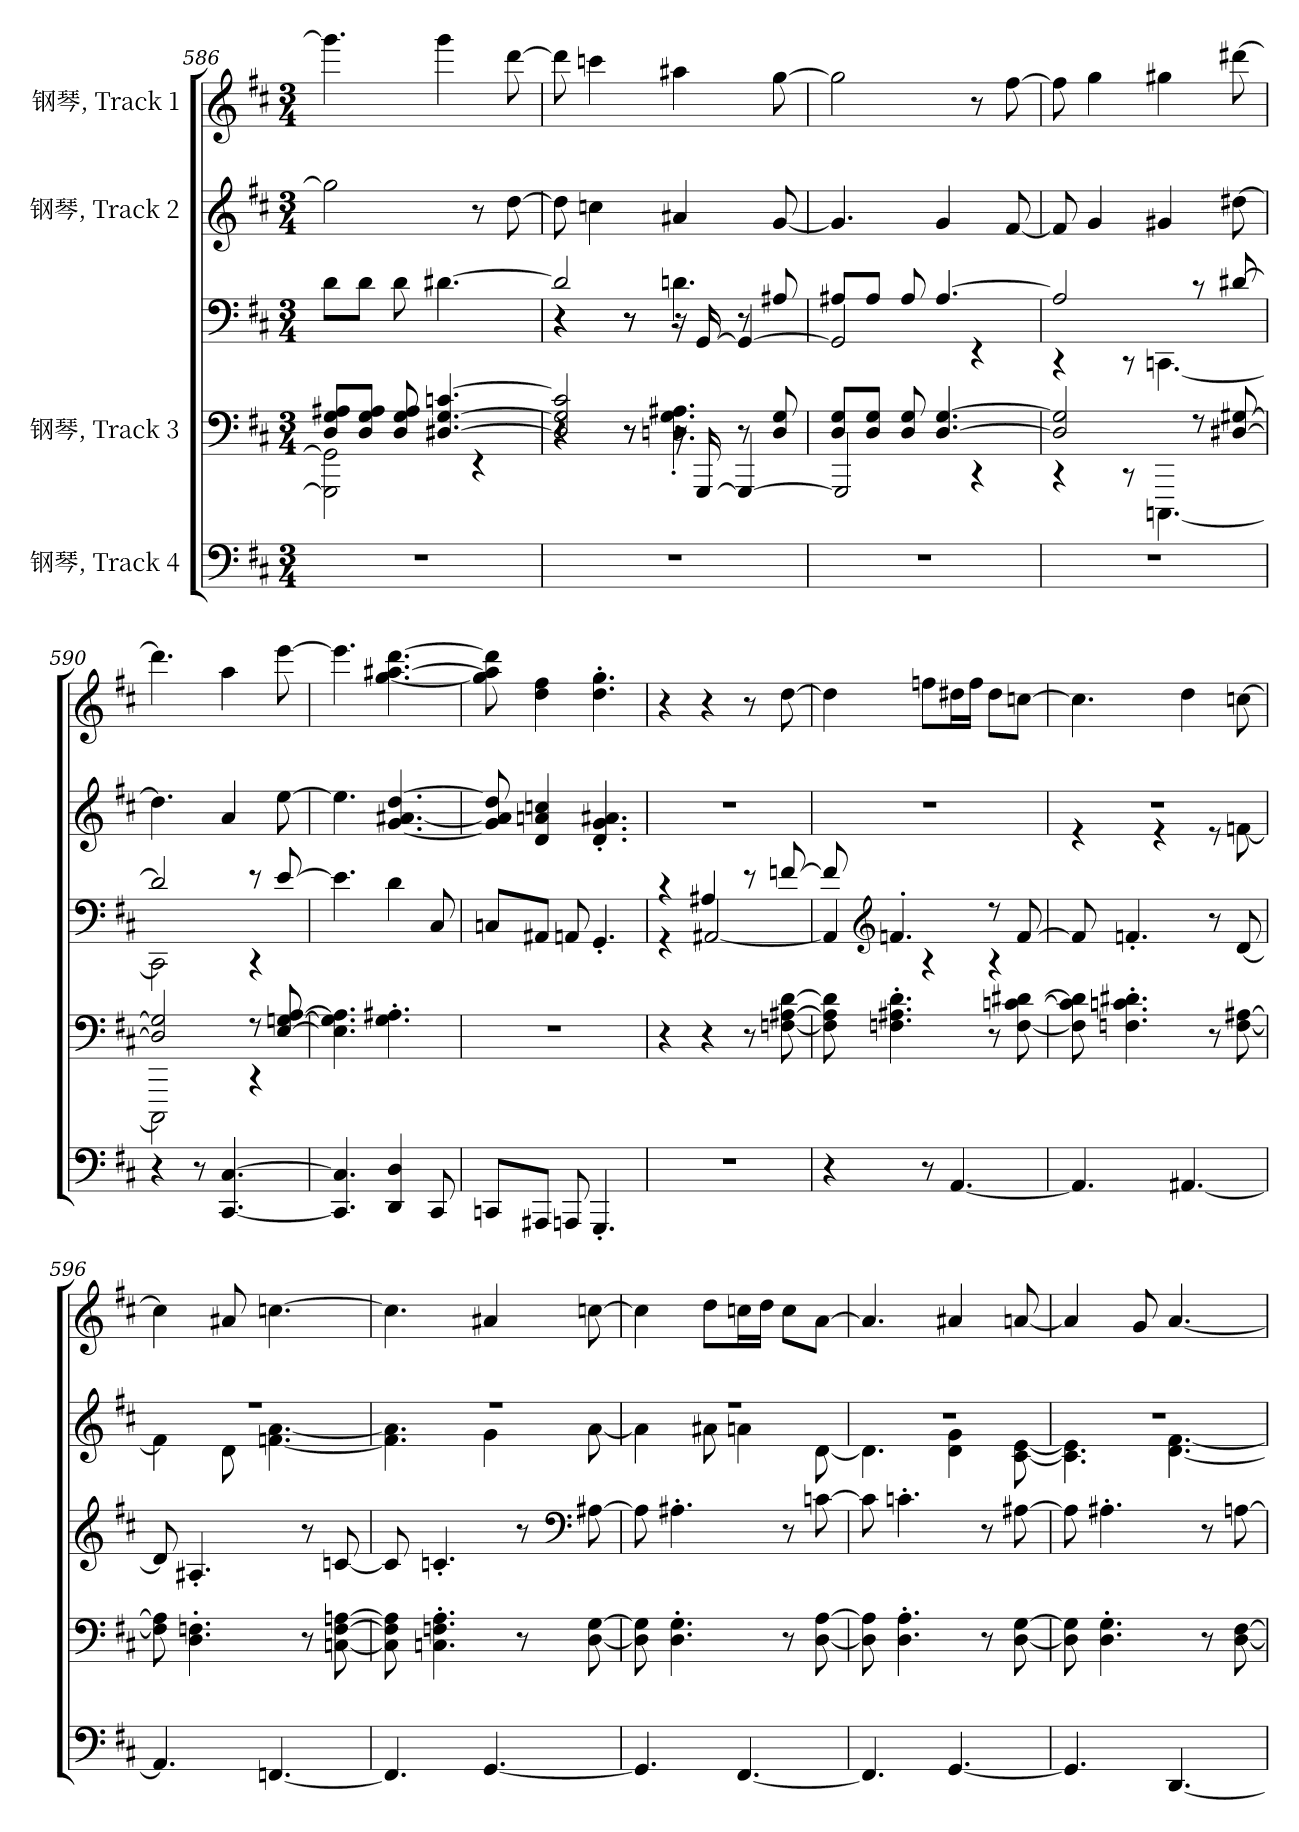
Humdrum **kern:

**kern	**kern	**kern	**kern	**kern
*part4	*part3	*part3	*part2	*part1
*staff5	*staff4	*staff3	*staff2	*staff1
*I"钢琴, Track 4	*I"钢琴, Track 3	*	*I"钢琴, Track 2	*I"钢琴, Track 1
*clefF4	*clefF4	*clefF4	*clefG2	*clefG2
*k[f#c#]	*k[f#c#]	*k[f#c#]	*k[f#c#]	*k[f#c#]
*M3/4	*M3/4	*M3/4	*M3/4	*M3/4
=586	=586	=586	=586	=586
*	*^	*	*	*
2.r	8D/ 8G/ 8A#X/L	2GGG\] 2GG\]	8d\L	2gg\]	4.ggg\]
.	8D/ 8G/ 8A#/J	.	8d\J	.	.
.	8D/ 8G/ 8A#/	.	8d\	.	.
.	[4.D#X/ [4.G/ [4.cn/	.	[4.d#X\	.	4ggg\
.	.	4r	.	8r	.
.	.	.	.	[8dd\	[8ddd\
!!LO:LB:g=z
=587	=587	=587	=587	=587	=587
*	*	*^	*^	*	*
*	*	*	*	*	*^	*	*
2.r	2D#/] 2G/] 2c/]	4r	4r	2d#/]	4r	4r	8dd\]	8ddd\]
.	.	.	.	.	.	.	4ccn\	4cccn\
.	.	8r	8r	.	8r	8r	.	.
.	.	4.Dn\' 4.G\' 4.A#X\'	16r	.	4.dn'\	16r	4a#X/	4aa#X\
.	.	.	[16GGG/	.	.	[16GG/	.	.
.	8r	.	4GGG/_	8r	.	4GG/_	.	.
.	8D/ 8G/	.	.	8A#X/	.	.	[8g/	[8gg\
*	*	*v	*v	*	*	*	*	*
*	*	*	*	*v	*v	*	*
=588	=588	=588	=588	=588	=588	=588
2.r	8D/ 8G/L	2GGG/]	8A#X/L	2GG/]	4.g/]	2gg\]
.	8D/ 8G/J	.	8A#/J	.	.	.
.	8D/ 8G/	.	8A#/	.	.	.
.	[4.D/ [4.G/	.	[4.A#/	.	4g/	.
.	.	4r	.	4r	.	8r
.	.	.	.	.	[8f#/	[8ff#\
=589	=589	=589	=589	=589	=589	=589
2.r	2D/] 2G/]	4r	2A#/]	4r	8f#/]	8ff#\]
.	.	.	.	.	4g/	4gg\
.	.	8r	.	8r	.	.
.	.	[4.CCCn\	.	[4.CCn\	4g#X/	4gg#X\
.	8r	.	8r	.	.	.
.	[8D#X/ [8G#X/	.	[8d#X/	.	[8dd#X\	[8ddd#X\
=590	=590	=590	=590	=590	=590	=590
4r	2D#/] 2G#/]	2CCC\]	2d#/]	2CC\]	4.dd#\]	4.ddd#\]
8r	.	.	.	.	.	.
[4.CC#/ [4.C#/	.	.	.	.	4a/	4aa\
.	8r	4r	8r	4r	.	.
.	[8E/ [8Gn/ [8A/	.	[8e/	.	[8ee\	[8eee\
*	*v	*v	*	*	*	*
*	*	*v	*v	*	*
!!LO:PB:g=z
=591	=591	=591	=591	=591
4.CC#/] 4.C#/]	4.E\] 4.G\] 4.A\]	4.e\]	4.ee\]	4.eee\]
4DD/ 4D/	4.G\' 4.A#X\'	4d\	[4.g/ [4.a#X/ [4.dd/	[4.gg\ [4.aa#X\ [4.ddd\
8CC#/	.	8C#/	.	.
=592	=592	=592	=592	=592
8CCn/L	2.r	8Cn/L	8g/] 8a#/] 8dd/]	8gg\] 8aa#\] 8ddd\]
8AAA#X/J	.	8AA#X/J	4d/ 4an/ 4ccn/	4dd\ 4ff#\
8AAAn/	.	8AAn/	.	.
4.GGG'/	.	4.GG'/	4.d/' 4.g/' 4.a#X/'	4.dd\' 4.gg\'
=593	=593	=593	=593	=593
*	*	*^	*	*
2.r	4r	4r	4r	2.r	4r
.	4r	4A#X/	[2AA#X/	.	4r
.	8r	8r	.	.	8r
.	[8Fn\ [8A#X\ [8d\	[8fn/	.	.	[8dd\
=594	=594	=594	=594	=594	=594
4r	8F\] 8A#\] 8d\]	8f/]	4AA#/]	2.r	4dd\]
*	*	*clefG2	*	*	*
.	4.Fn\' 4.A#X\' 4.d\'	4.fn'/	.	.	.
8r	.	.	4r	.	8ffn\L
[4.AA/	.	.	.	.	16dd#X\L
.	.	.	.	.	16ff\JJ
.	8r	8r	4r	.	8dd#\L
.	[8F\ [8cn\ [8d#X\	[8f/	.	.	[8ccn\J
*	*	*v	*v	*	*
!!LO:LB:g=z
=595	=595	=595	=595	=595
*	*	*	*^	*
4.AA/]	8F\] 8c\] 8d#\]	8f/]	2.r	4r	4.cc\]
.	4.Fn\' 4.cn\' 4.d#X\'	4.fn'/	.	.	.
.	.	.	.	4r	.
[4.AA#X/	.	.	.	.	4dd\
.	8r	8r	.	8r	.
.	[8F\ [8A#X\	[8d/	.	[8fn\	[8ccn\
=596	=596	=596	=596	=596	=596
4.AA#/]	8F\] 8A#\]	8d/]	2.r	4f\]	4cc\]
.	4.D\' 4.Fn\'	4.A#X'/	.	.	.
.	.	.	.	8d\	8a#X/
[4.FFn/	.	.	.	[4.fn\ [4.a\	[4.ccn\
.	8r	8r	.	.	.
.	[8Cn\ [8F\ [8An\	[8cn/	.	.	.
=597	=597	=597	=597	=597	=597
4.FF/]	8C\] 8F\] 8A\]	8c/]	2.r	4.f\] 4.a\]	4.cc\]
.	4.Cn\' 4.Fn\' 4.A\'	4.cn'/	.	.	.
[4.GG/	.	.	.	4g\	4a#X/
.	8r	8r	.	.	.
*	*	*clefF4	*	*	*
.	[8D\ [8G\	[8A#X\	.	[8a\	[8ccn\
=598	=598	=598	=598	=598	=598
4.GG/]	8D\] 8G\]	8A#\]	2.r	4a\]	4cc\]
.	4.D\' 4.G\'	4.A#X'\	.	.	.
.	.	.	.	8a#X\	8dd\L
[4.FF#/	.	.	.	4an\	16ccn\L
.	.	.	.	.	16dd\JJ
.	8r	8r	.	.	8cc\L
.	[8D\ [8A\	[8cn\	.	[8d\	[8a\J
!!LO:PB:g=z
=599	=599	=599	=599	=599	=599
4.FF#/]	8D\] 8A\]	8c\]	2.r	4.d\]	4.a/]
.	4.D\' 4.A\'	4.cn'\	.	.	.
[4.GG/	.	.	.	4d\ 4g\	4a#X/
.	8r	8r	.	.	.
.	[8D\ [8G\	[8A#X\	.	[8c#\ [8e\	[8an/
=600	=600	=600	=600	=600	=600
4.GG/]	8D\] 8G\]	8A#\]	2.r	4.c#\] 4.e\]	4a/]
.	4.D\' 4.G\'	4.A#X'\	.	.	.
.	.	.	.	.	8g/
[4.DD/	.	.	.	[4.d\ [4.f#\	[4.a/
.	8r	8r	.	.	.
.	[8D\ [8F#\	[8An\	.	.	.
*	*	*	*v	*v	*
=	=	=	=	=
*-	*-	*-	*-	*-
